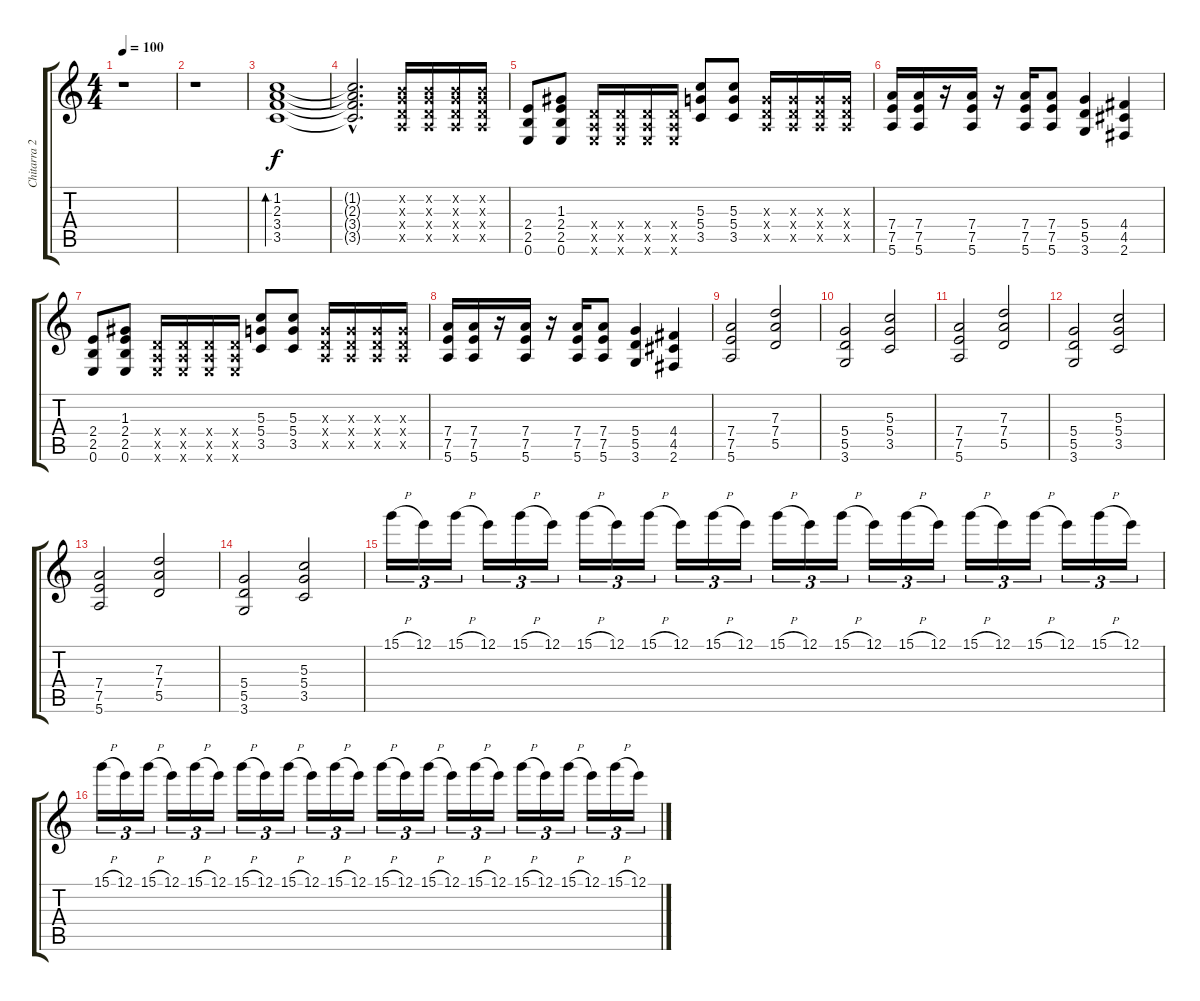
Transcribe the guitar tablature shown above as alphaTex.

\track ("Chitarra 2" "Chitarra 2") {instrument distortionguitar}
\staff {score tabs}
\tuning (E4 B3 G3 D3 A2 E2) {hide}
\ts (4 4)
\tempo 100
\clef g2
\ks c
r.1{dy fff} |
r.1 |
(1.2 2.3 3.4 3.5).1{bd 60 dy f} |
(1.2{hac t} 2.3{hac t} 3.4{hac t} 3.5{hac t}).2{d} (0.2{x} 0.3{x} 0.4{x} 0.5{x}).16 (0.2{x} 0.3{x} 0.4{x} 0.5{x}).16 (0.2{x} 0.3{x} 0.4{x} 0.5{x}).16 (0.2{x} 0.3{x} 0.4{x} 0.5{x}).16 |
(2.4 2.5 0.6).8 (1.3 2.4 2.5 0.6).8 (0.4{x} 0.5{x} 0.6{x}).16 (0.4{x} 0.5{x} 0.6{x}).16 (0.4{x} 0.5{x} 0.6{x}).16 (0.4{x} 0.5{x} 0.6{x}).16 (5.3 5.4 3.5).8 (5.3 5.4 3.5).8 (0.3{x} 0.4{x} 0.5{x}).16 (0.3{x} 0.4{x} 0.5{x}).16 (0.3{x} 0.4{x} 0.5{x}).16 (0.3{x} 0.4{x} 0.5{x}).16 |
(7.4 7.5 5.6).16 (7.4 7.5 5.6).16 r.16 (7.4 7.5 5.6).16 r.16 (7.4 7.5 5.6).16 (7.4 7.5 5.6).8 (5.4 5.5 3.6).4 (4.4 4.5 2.6).4 |
(2.4 2.5 0.6).8 (1.3 2.4 2.5 0.6).8 (0.4{x} 0.5{x} 0.6{x}).16 (0.4{x} 0.5{x} 0.6{x}).16 (0.4{x} 0.5{x} 0.6{x}).16 (0.4{x} 0.5{x} 0.6{x}).16 (5.3 5.4 3.5).8 (5.3 5.4 3.5).8 (0.3{x} 0.4{x} 0.5{x}).16 (0.3{x} 0.4{x} 0.5{x}).16 (0.3{x} 0.4{x} 0.5{x}).16 (0.3{x} 0.4{x} 0.5{x}).16 |
(7.4 7.5 5.6).16 (7.4 7.5 5.6).16 r.16 (7.4 7.5 5.6).16 r.16 (7.4 7.5 5.6).16 (7.4 7.5 5.6).8 (5.4 5.5 3.6).4 (4.4 4.5 2.6).4 |
(7.4 7.5 5.6).2 (7.3 7.4 5.5).2 |
(5.4 5.5 3.6).2 (5.3 5.4 3.5).2 |
(7.4 7.5 5.6).2 (7.3 7.4 5.5).2 |
(5.4 5.5 3.6).2 (5.3 5.4 3.5).2 |
(7.4 7.5 5.6).2 (7.3 7.4 5.5).2 |
(5.4 5.5 3.6).2 (5.3 5.4 3.5).2 |
15.1{h}.16{tu (3 2) volume 0} 12.1.16{tu (3 2) volume 16} 15.1{h}.16{tu (3 2)} 12.1.16{tu (3 2)} 15.1{h}.16{tu (3 2)} 12.1.16{tu (3 2)} 15.1{h}.16{tu (3 2)} 12.1.16{tu (3 2)} 15.1{h}.16{tu (3 2)} 12.1.16{tu (3 2)} 15.1{h}.16{tu (3 2)} 12.1.16{tu (3 2)} 15.1{h}.16{tu (3 2)} 12.1.16{tu (3 2)} 15.1{h}.16{tu (3 2)} 12.1.16{tu (3 2)} 15.1{h}.16{tu (3 2)} 12.1.16{tu (3 2)} 15.1{h}.16{tu (3 2)} 12.1.16{tu (3 2)} 15.1{h}.16{tu (3 2)} 12.1.16{tu (3 2)} 15.1{h}.16{tu (3 2)} 12.1.16{tu (3 2)} |
15.1{h}.16{tu (3 2)} 12.1.16{tu (3 2)} 15.1{h}.16{tu (3 2)} 12.1.16{tu (3 2)} 15.1{h}.16{tu (3 2)} 12.1.16{tu (3 2)} 15.1{h}.16{tu (3 2)} 12.1.16{tu (3 2)} 15.1{h}.16{tu (3 2)} 12.1.16{tu (3 2)} 15.1{h}.16{tu (3 2)} 12.1.16{tu (3 2)} 15.1{h}.16{tu (3 2)} 12.1.16{tu (3 2)} 15.1{h}.16{tu (3 2)} 12.1.16{tu (3 2)} 15.1{h}.16{tu (3 2)} 12.1.16{tu (3 2)} 15.1{h}.16{tu (3 2)} 12.1.16{tu (3 2)} 15.1{h}.16{tu (3 2)} 12.1.16{tu (3 2)} 15.1{h}.16{tu (3 2)} 12.1.16{tu (3 2)}
